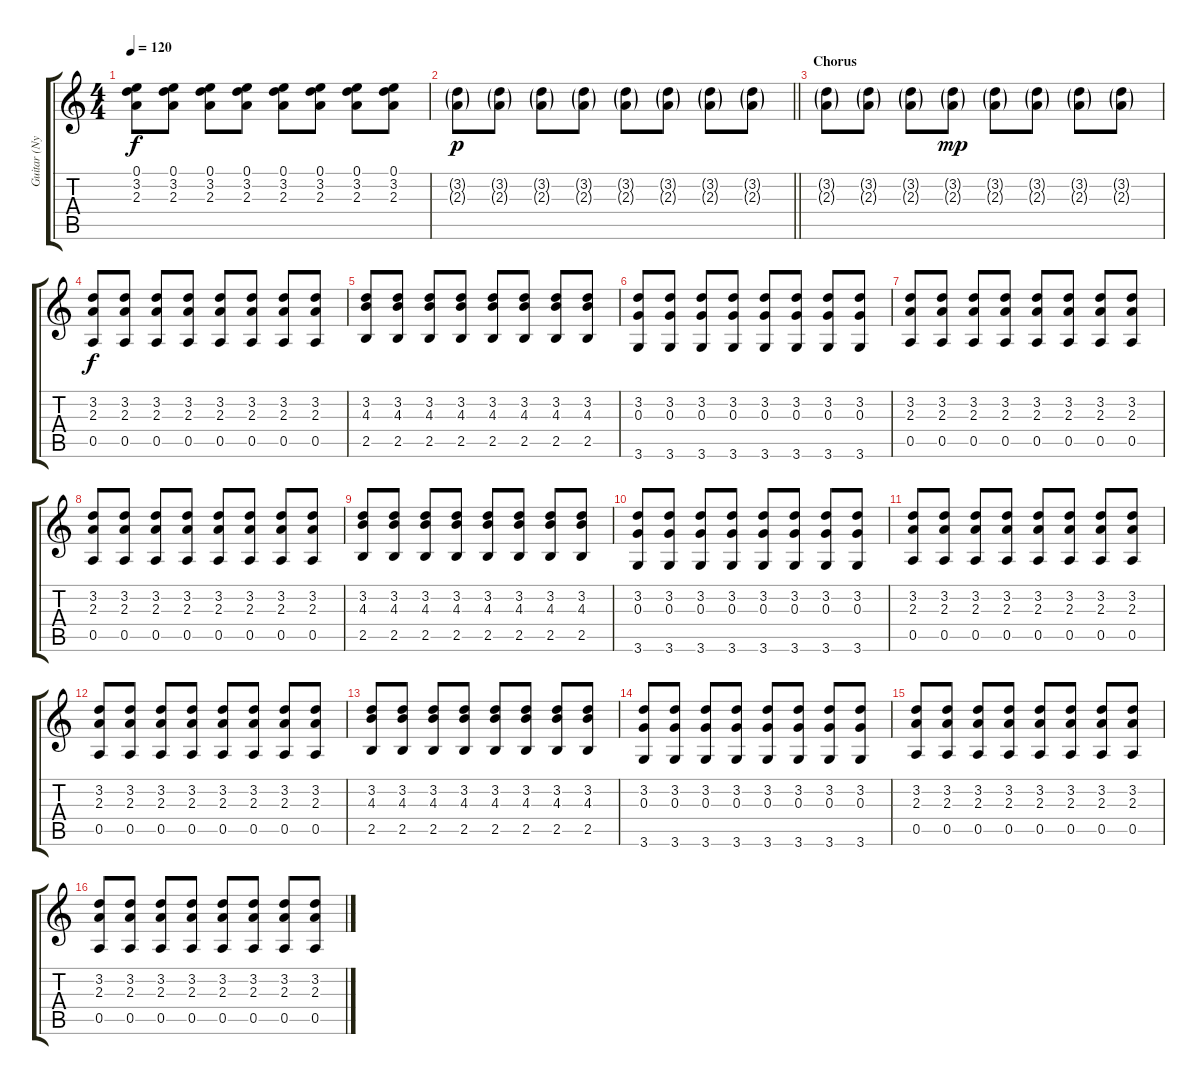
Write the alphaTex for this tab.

\track ("Guitar (Nylon)" "Guitar (Ny") {instrument acousticguitarnylon}
\staff {score tabs}
\tuning (E4 B3 G3 D3 A2 E2) {hide}
\ts (4 4)
\tempo 120
\clef g2
\ks c
(0.1 3.2 2.3).8{dy f} (0.1 3.2 2.3).8 (0.1 3.2 2.3).8 (0.1 3.2 2.3).8 (0.1 3.2 2.3).8 (0.1 3.2 2.3).8 (0.1 3.2 2.3).8 (0.1 3.2 2.3).8 |
\barLineRight lightlight
(3.2{g} 2.3{g}).8{dy p} (3.2{g} 2.3{g}).8 (3.2{g} 2.3{g}).8 (3.2{g} 2.3{g}).8 (3.2{g} 2.3{g}).8 (3.2{g} 2.3{g}).8 (3.2{g} 2.3{g}).8 (3.2{g} 2.3{g}).8 |
\section ("" "Chorus")
(3.2{g} 2.3{g}).8 (3.2{g} 2.3{g}).8 (3.2{g} 2.3{g}).8 (3.2{g} 2.3{g}).8{dy mp} (3.2{g} 2.3{g}).8 (3.2{g} 2.3{g}).8 (3.2{g} 2.3{g}).8 (3.2{g} 2.3{g}).8 |
(3.2 2.3 0.5).8{dy f} (3.2 2.3 0.5).8 (3.2 2.3 0.5).8 (3.2 2.3 0.5).8 (3.2 2.3 0.5).8 (3.2 2.3 0.5).8 (3.2 2.3 0.5).8 (3.2 2.3 0.5).8 |
(3.2 4.3 2.5).8 (3.2 4.3 2.5).8 (3.2 4.3 2.5).8 (3.2 4.3 2.5).8 (3.2 4.3 2.5).8 (3.2 4.3 2.5).8 (3.2 4.3 2.5).8 (3.2 4.3 2.5).8 |
(3.2 0.3 3.6).8 (3.2 0.3 3.6).8 (3.2 0.3 3.6).8 (3.2 0.3 3.6).8 (3.2 0.3 3.6).8 (3.2 0.3 3.6).8 (3.2 0.3 3.6).8 (3.2 0.3 3.6).8 |
(3.2 2.3 0.5).8 (3.2 2.3 0.5).8 (3.2 2.3 0.5).8 (3.2 2.3 0.5).8 (3.2 2.3 0.5).8 (3.2 2.3 0.5).8 (3.2 2.3 0.5).8 (3.2 2.3 0.5).8 |
(3.2 2.3 0.5).8 (3.2 2.3 0.5).8 (3.2 2.3 0.5).8 (3.2 2.3 0.5).8 (3.2 2.3 0.5).8 (3.2 2.3 0.5).8 (3.2 2.3 0.5).8 (3.2 2.3 0.5).8 |
(3.2 4.3 2.5).8 (3.2 4.3 2.5).8 (3.2 4.3 2.5).8 (3.2 4.3 2.5).8 (3.2 4.3 2.5).8 (3.2 4.3 2.5).8 (3.2 4.3 2.5).8 (3.2 4.3 2.5).8 |
(3.2 0.3 3.6).8 (3.2 0.3 3.6).8 (3.2 0.3 3.6).8 (3.2 0.3 3.6).8 (3.2 0.3 3.6).8 (3.2 0.3 3.6).8 (3.2 0.3 3.6).8 (3.2 0.3 3.6).8 |
(3.2 2.3 0.5).8 (3.2 2.3 0.5).8 (3.2 2.3 0.5).8 (3.2 2.3 0.5).8 (3.2 2.3 0.5).8 (3.2 2.3 0.5).8 (3.2 2.3 0.5).8 (3.2 2.3 0.5).8 |
(3.2 2.3 0.5).8 (3.2 2.3 0.5).8 (3.2 2.3 0.5).8 (3.2 2.3 0.5).8 (3.2 2.3 0.5).8 (3.2 2.3 0.5).8 (3.2 2.3 0.5).8 (3.2 2.3 0.5).8 |
(3.2 4.3 2.5).8 (3.2 4.3 2.5).8 (3.2 4.3 2.5).8 (3.2 4.3 2.5).8 (3.2 4.3 2.5).8 (3.2 4.3 2.5).8 (3.2 4.3 2.5).8 (3.2 4.3 2.5).8 |
(3.2 0.3 3.6).8 (3.2 0.3 3.6).8 (3.2 0.3 3.6).8 (3.2 0.3 3.6).8 (3.2 0.3 3.6).8 (3.2 0.3 3.6).8 (3.2 0.3 3.6).8 (3.2 0.3 3.6).8 |
(3.2 2.3 0.5).8 (3.2 2.3 0.5).8 (3.2 2.3 0.5).8 (3.2 2.3 0.5).8 (3.2 2.3 0.5).8 (3.2 2.3 0.5).8 (3.2 2.3 0.5).8 (3.2 2.3 0.5).8 |
(3.2 2.3 0.5).8 (3.2 2.3 0.5).8 (3.2 2.3 0.5).8 (3.2 2.3 0.5).8 (3.2 2.3 0.5).8 (3.2 2.3 0.5).8 (3.2 2.3 0.5).8 (3.2 2.3 0.5).8
